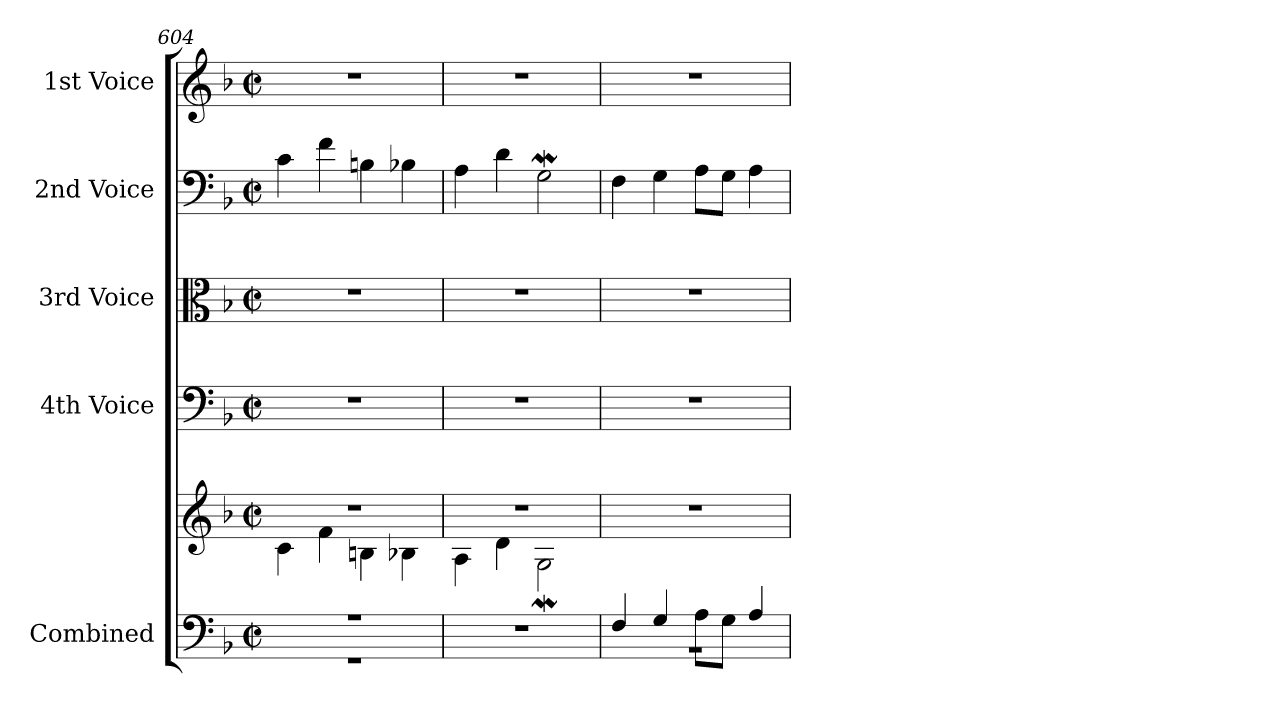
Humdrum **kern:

**kern	**kern	**kern	**kern	**kern	**kern
*part5	*part5	*part4	*part3	*part2	*part1
*staff6	*staff5	*staff4	*staff3	*staff2	*staff1
*I"Combined	*	*I"4th Voice	*I"3rd Voice	*I"2nd Voice	*I"1st Voice
*clefF4	*clefG2	*clefF4	*clefC3	*clefF4	*clefG2
*k[b-]	*k[b-]	*k[b-]	*k[b-]	*k[b-]	*k[b-]
*M2/2	*M2/2	*M2/2	*M2/2	*M2/2	*M2/2
*met(c|)	*met(c|)	*met(c|)	*met(c|)	*met(c|)	*met(c|)
=604	=604	=604	=604	=604	=604
*^	*^	*	*	*	*
1r	1r	1r	4c\	1r	1r	4c\	1r
.	.	.	4f\	.	.	4f\	.
.	.	.	4Bn\	.	.	4Bn\	.
.	.	.	4B-X\	.	.	4B-X\	.
*v	*v	*	*	*	*	*	*
=605	=605	=605	=605	=605	=605	=605
1r	1r	4A\	1r	1r	4A\	1r
.	.	4d\	.	.	4d\	.
.	.	2GW\	.	.	2GW\	.
*	*v	*v	*	*	*	*
=606	=606	=606	=606	=606	=606
*^	*	*	*	*	*
4F/	1r	1r	1r	1r	4F\	1r
4G/	.	.	.	.	4G\	.
8A\L	.	.	.	.	8A\L	.
8G\J	.	.	.	.	8G\J	.
4A/	.	.	.	.	4A\	.
*v	*v	*	*	*	*	*
=	=	=	=	=	=
*-	*-	*-	*-	*-	*-
